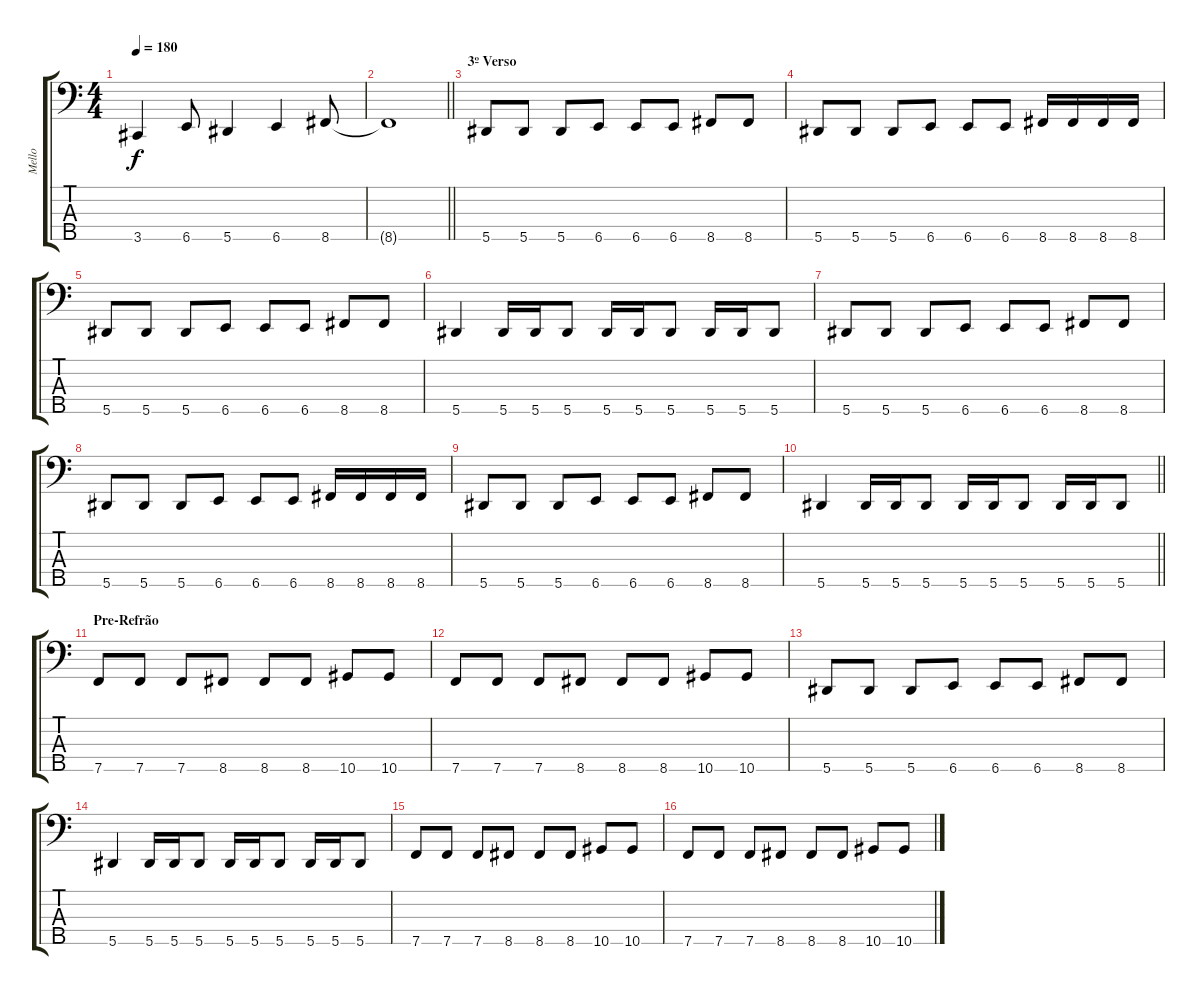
\track ("Mello" "Mello") {instrument electricbassfinger}
\staff {score tabs}
\tuning (Gb2 Db2 Ab1 Eb1 Bb0) {hide}
\ts (4 4)
\tempo 180
\clef f4
\ks c
3.5.4{dy f} 6.5.8 5.5.4 6.5.4 8.5.8 |
\barLineRight lightlight
8.5{t}.1 |
\section ("" "3º Verso")
5.5.8 5.5.8 5.5.8 6.5.8 6.5.8 6.5.8 8.5.8 8.5.8 |
5.5.8 5.5.8 5.5.8 6.5.8 6.5.8 6.5.8 8.5.16 8.5.16 8.5.16 8.5.16 |
5.5.8 5.5.8 5.5.8 6.5.8 6.5.8 6.5.8 8.5.8 8.5.8 |
5.5.4 5.5.16 5.5.16 5.5.8 5.5.16 5.5.16 5.5.8 5.5.16 5.5.16 5.5.8 |
5.5.8 5.5.8 5.5.8 6.5.8 6.5.8 6.5.8 8.5.8 8.5.8 |
5.5.8 5.5.8 5.5.8 6.5.8 6.5.8 6.5.8 8.5.16 8.5.16 8.5.16 8.5.16 |
5.5.8 5.5.8 5.5.8 6.5.8 6.5.8 6.5.8 8.5.8 8.5.8 |
\barLineRight lightlight
5.5.4 5.5.16 5.5.16 5.5.8 5.5.16 5.5.16 5.5.8 5.5.16 5.5.16 5.5.8 |
\section ("" "Pre-Refrão")
7.5.8 7.5.8 7.5.8 8.5.8 8.5.8 8.5.8 10.5.8 10.5.8 |
7.5.8 7.5.8 7.5.8 8.5.8 8.5.8 8.5.8 10.5.8 10.5.8 |
5.5.8 5.5.8 5.5.8 6.5.8 6.5.8 6.5.8 8.5.8 8.5.8 |
5.5.4 5.5.16 5.5.16 5.5.8 5.5.16 5.5.16 5.5.8 5.5.16 5.5.16 5.5.8 |
7.5.8 7.5.8 7.5.8 8.5.8 8.5.8 8.5.8 10.5.8 10.5.8 |
7.5.8 7.5.8 7.5.8 8.5.8 8.5.8 8.5.8 10.5.8 10.5.8
